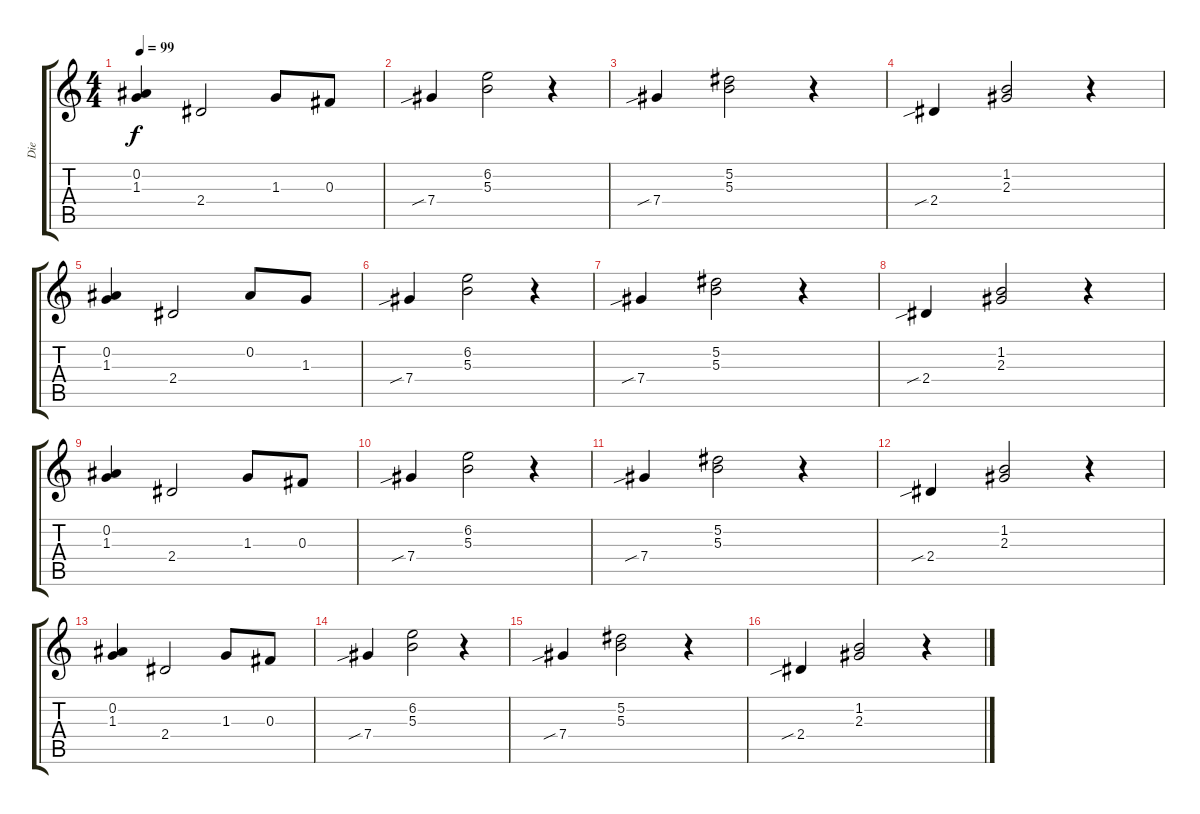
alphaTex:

\track ("Die" "Die") {instrument electricguitarclean}
\staff {score tabs}
\tuning (Eb4 Bb3 Gb3 Db3 Ab2 Db2) {hide}
\ts (4 4)
\tempo 99
\clef g2
\ks c
(0.2 1.3).4{dy f} 2.4.2 1.3.8 0.3.8 |
7.4{sib}.4 (6.2 5.3).2 r.4 |
7.4{sib}.4 (5.2 5.3).2 r.4 |
2.4{sib}.4 (1.2 2.3).2 r.4 |
(0.2 1.3).4 2.4.2 0.2.8 1.3.8 |
7.4{sib}.4 (6.2 5.3).2 r.4 |
7.4{sib}.4 (5.2 5.3).2 r.4 |
2.4{sib}.4 (1.2 2.3).2 r.4 |
(0.2 1.3).4 2.4.2 1.3.8 0.3.8 |
7.4{sib}.4 (6.2 5.3).2 r.4 |
7.4{sib}.4 (5.2 5.3).2 r.4 |
2.4{sib}.4 (1.2 2.3).2 r.4 |
(0.2 1.3).4 2.4.2 1.3.8 0.3.8 |
7.4{sib}.4 (6.2 5.3).2 r.4 |
7.4{sib}.4 (5.2 5.3).2 r.4 |
2.4{sib}.4 (1.2 2.3).2 r.4
